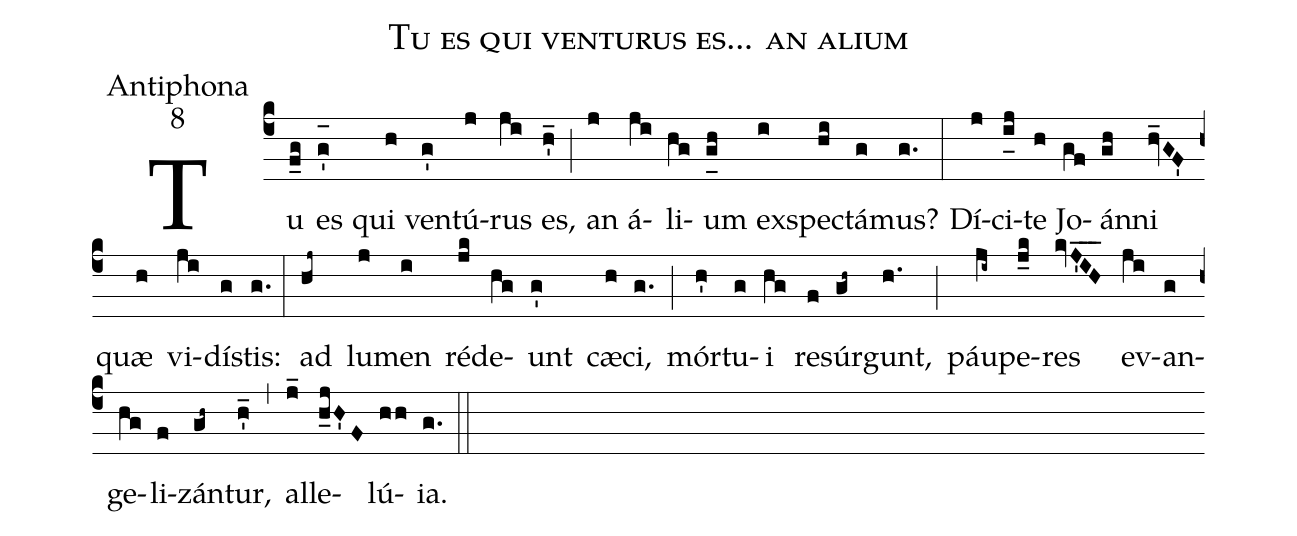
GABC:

name:Tu es qui venturus es... an alium;
office-part:Antiphona;
mode:8;
%%
(c4) Tu(f_g) es(g'_[oh:h]) qui(h) ven(g')tú(j)rus(ji) es,(h'_) (;) an(j) á(ji)li(hg)um(g_[uh:l]h) ex(i)spe(hi)ctá(g)mus?(g.) (:) Dí(j)ci(i_[uh:l]j)te(h) Jo(gf)án(gh)ni(hv_GF') quæ(h) vi(ji)dí(g)stis:(g.) (:) ad(hj~) lu(j)men(i) réd(jk)e(hg)unt(g') cæ(h)ci,(g.) (;) mór(h')tu(g)i(hg) re(f)súr(gh~)gunt,(h.) (;) páu(ji~)pe(j_k)res(kvJ'IH___) ev(ji)an(g)ge(hg)li(f)zán(gh~)tur,(h'_) (,) al(j_)le(h_jH'F)lú(hh){ia}.(g.) (::)

% <eu>E(j) u(j) o(i) u(j) a(h) e.</eu>(g.) (::)
